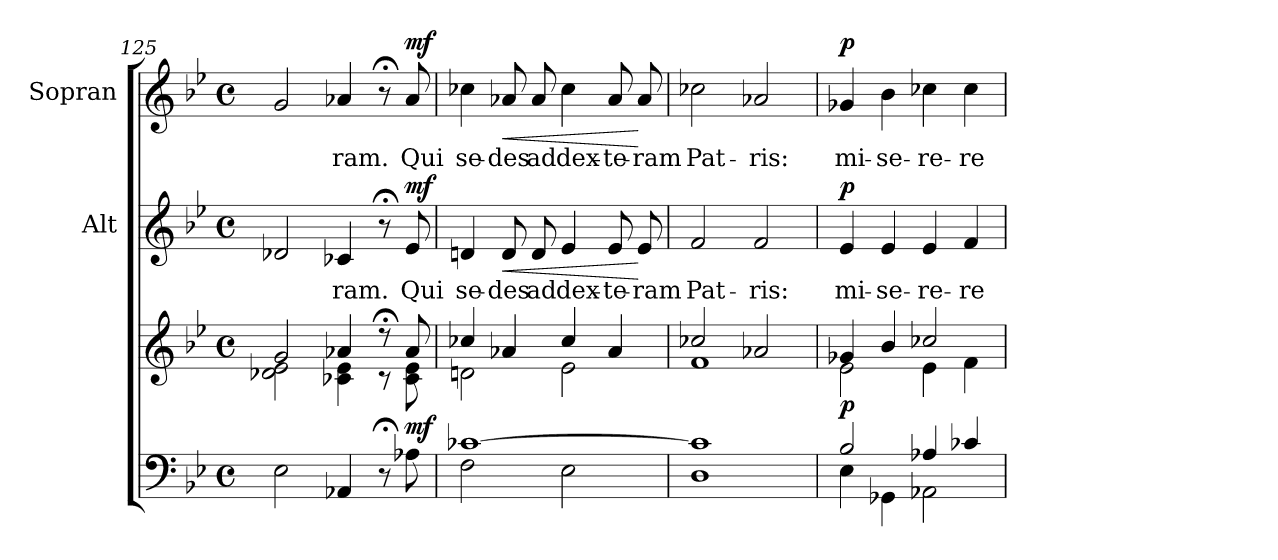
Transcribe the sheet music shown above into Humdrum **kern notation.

**kern	**kern	**dynam	**kern	**text	**dynam	**kern	**text	**dynam
*part3	*part3	*part3	*part2	*part2	*part2	*part1	*part1	*part1
*staff4	*staff3	*staff3/4	*staff2	*staff2	*staff2	*staff1	*staff1	*staff1
*	*	*	*I"Alt	*	*	*I"Sopran	*	*
*	*	*	*I'A.	*	*	*I'S.	*	*
*clefF4	*clefG2	*	*clefG2	*	*	*clefG2	*	*
*k[b-e-]	*k[b-e-]	*	*k[b-e-]	*	*	*k[b-e-]	*	*
*B-:	*B-:	*	*B-:	*	*	*B-:	*	*
*M4/4	*M4/4	*	*M4/4	*	*	*M4/4	*	*
*met(c)	*met(c)	*	*met(c)	*	*	*met(c)	*	*
=125	=125	=125	=125	=125	=125	=125	=125	=125
*	*^	*	*	*	*	*	*	*
2E-\	2g/	2d-X\ 2e-\	.	2d-X/	.	.	2g/	.	.
!	!	!	!	!	!LO:LY:b	!	!	!LO:LY:b	!
4AA-X/	4a-X/	4c-X\ 4e-\	.	4c-X/	-ram.	.	4a-X/	-ram.	.
8r;	8r;<	8r	.	8r;<	.	.	8r;<	.	.
!	!	!	!LO:DY:b	!	!LO:LY:b	!LO:DY:a	!	!LO:LY:b	!LO:DY:a
8A-X\	8a-/	8c-\ 8e-\	mf	8e-/	Qui	mf	8a-/	Qui	mf
=126	=126	=126	=126	=126	=126	=126	=126	=126	=126
*^	*	*	*	*	*	*	*	*	*
!	!	!	!	!	!	!LO:LY:b	!	!	!LO:LY:b	!
[>1c-X	2F\	4cc-X/	2dn\	.	4dn/	se-	.	4cc-X\	se-	.
!	!	!	!	!	!	!LO:LY:b	!LO:HP:b	!	!LO:LY:b	!LO:HP:b
.	.	4a-X/	.	.	8d/	-des	<	8a-X/	-des	<
!	!	!	!	!	!	!LO:LY:b	!	!	!LO:LY:b	!
.	.	.	.	.	8d/	ad	.	8a-/	ad	.
!	!	!	!	!	!	!LO:LY:b	!	!	!LO:LY:b	!
.	2E-\	4cc-/	2e-\	.	4e-/	dex-	.	4cc-\	dex-	.
!	!	!	!	!	!	!LO:LY:b	!	!	!LO:LY:b	!
.	.	4a-/	.	.	8e-/	-te-	.	8a-/	-te-	.
!	!	!	!	!	!	!LO:LY:b	!	!	!LO:LY:b	!
.	.	.	.	.	8e-/	-ram	[	8a-/	-ram	[
!!LO:LB:g=z
=127	=127	=127	=127	=127	=127	=127	=127	=127	=127	=127
!	!	!	!	!	!	!LO:LY:b	!	!	!LO:LY:b	!
1c-]	1D	2cc-X/	1f	.	2f/	Pat-	.	2cc-X\	Pat-	.
!	!	!	!	!	!	!LO:LY:b	!	!	!LO:LY:b	!
.	.	2a-X/	.	.	2f/	-ris:	.	2a-X/	-ris:	.
=128	=128	=128	=128	=128	=128	=128	=128	=128	=128	=128
!	!	!	!	!LO:DY:b	!	!LO:LY:b	!LO:DY:a	!	!LO:LY:b	!LO:DY:a
2B-/	4E-\	4g-X/	2e-\	p	4e-/	mi-	p	4g-X/	mi-	p
!	!	!	!	!	!	!LO:LY:b	!	!	!LO:LY:b	!
.	4GG-X\	4b-/	.	.	4e-/	-se-	.	4b-\	-se-	.
!	!	!	!	!	!	!LO:LY:b	!	!	!LO:LY:b	!
4A-X/	2AA-X\	2cc-X/	4e-\	.	4e-/	-re-	.	4cc-X\	-re-	.
!	!	!	!	!	!	!LO:LY:b	!	!	!LO:LY:b	!
4c-X/	.	.	4f\	.	4f/	-re	.	4cc-\	-re	.
*v	*v	*	*	*	*	*	*	*	*	*
*	*v	*v	*	*	*	*	*	*	*
=	=	=	=	=	=	=	=	=
*-	*-	*-	*-	*-	*-	*-	*-	*-
